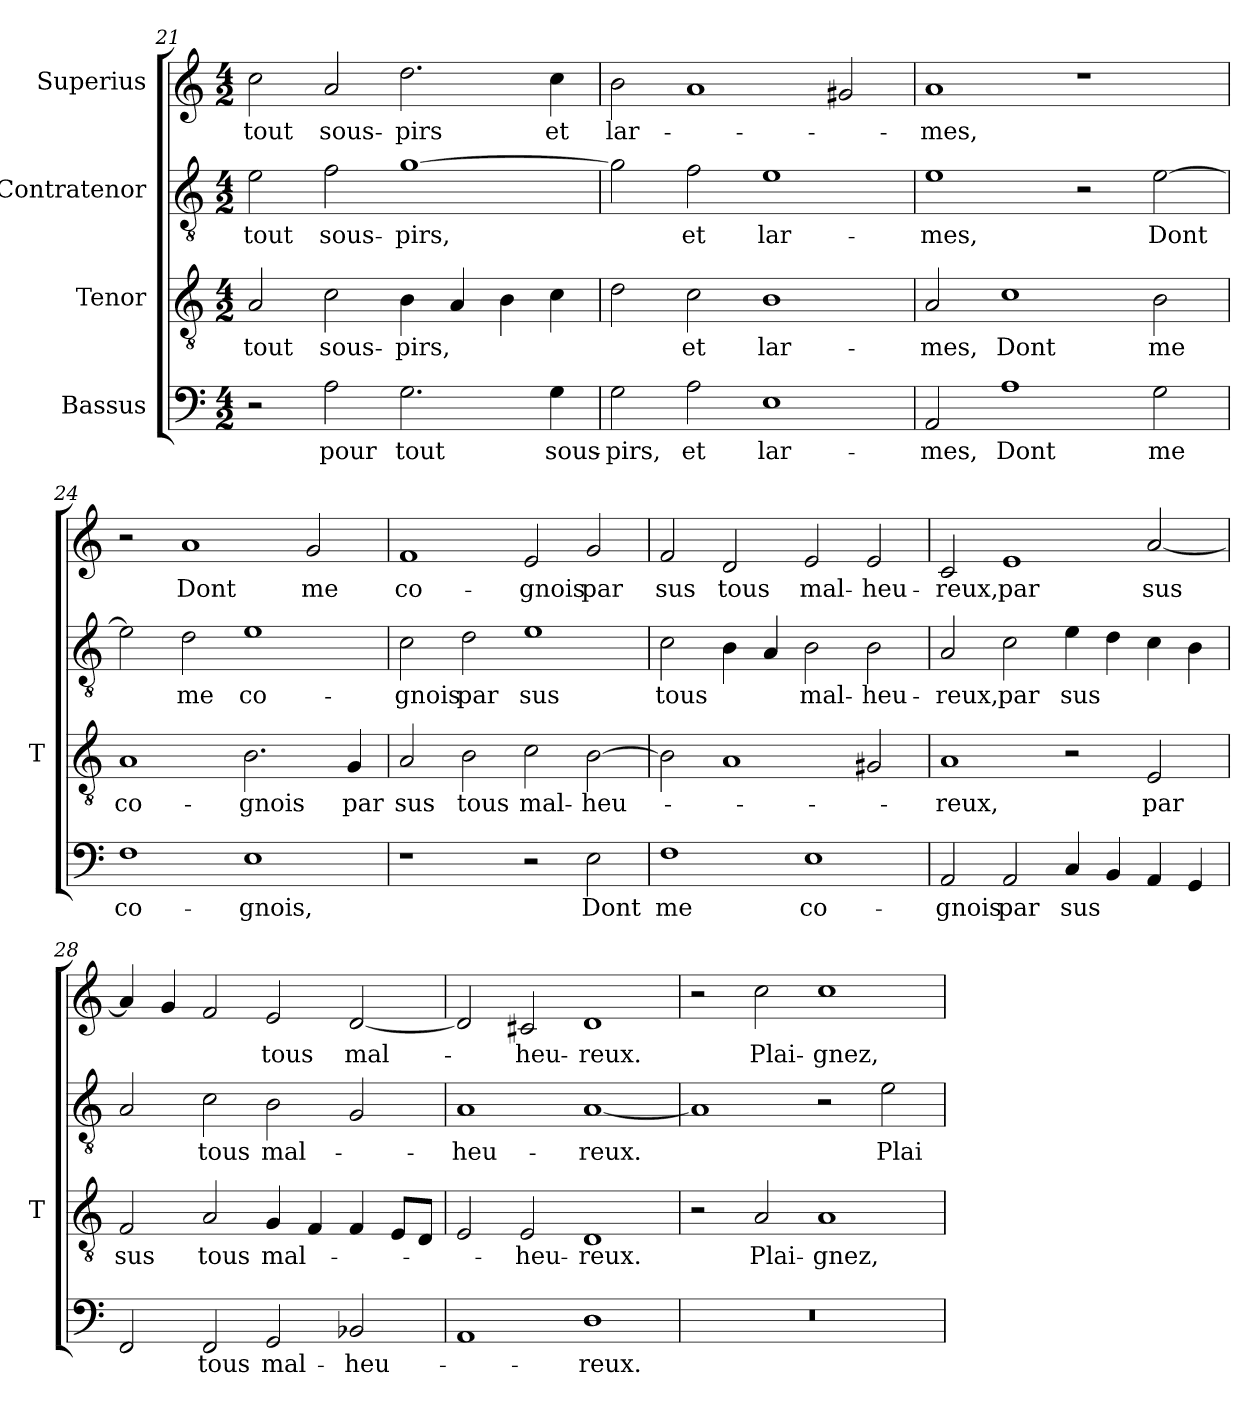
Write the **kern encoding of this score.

**kern	**text	**kern	**text	**kern	**text	**kern	**text
*part4	*part4	*part3	*part3	*part2	*part2	*part1	*part1
*staff4	*staff4	*staff3	*staff3	*staff2	*staff2	*staff1	*staff1
*I"Bassus	*	*I"Tenor	*	*I"Contratenor	*	*I"Superius	*
*	*	*I'T	*	*	*	*	*
*clefF4	*	*clefGv2	*	*clefGv2	*	*clefG2	*
*k[]	*	*k[]	*	*k[]	*	*k[]	*
*M4/2	*	*M4/2	*	*M4/2	*	*M4/2	*
=21	=21	=21	=21	=21	=21	=21	=21
2r	.	2A	-tout	2e	-tout	2cc	-tout
2A	-pour	2c	sous-	2f	sous-	2a	sous-
2.G	-tout	4B	-pirs,	[1g	-pirs,	2.dd	-pirs
.	.	4A	.	.	.	.	.
.	.	4B	.	.	.	.	.
4G	sous-	4c	.	.	.	4cc	-et
=22	=22	=22	=22	=22	=22	=22	=22
2G	-pirs,	2d	.	2g]	.	2b	lar-
2A	-et	2c	-et	2f	-et	1a	.
1E	lar-	1B	lar-	1e	lar-	.	.
.	.	.	.	.	.	2g#X	.
=23	=23	=23	=23	=23	=23	=23	=23
2AA	-mes,	2A	-mes,	1e	-mes,	1a	-mes,
1A	-Dont	1c	-Dont	.	.	.	.
.	.	.	.	2r	.	1r	.
2G	-me	2B	-me	[2e	-Dont	.	.
=24	=24	=24	=24	=24	=24	=24	=24
1F	co-	1A	co-	2e]	.	2r	.
.	.	.	.	2d	-me	1a	-Dont
1E	-gnois,	2.B	-gnois	1e	co-	.	.
.	.	.	.	.	.	2g	-me
.	.	4G	-par	.	.	.	.
=25	=25	=25	=25	=25	=25	=25	=25
1r	.	2A	-sus	2c	-gnois	1f	co-
.	.	2B	-tous	2d	-par	.	.
2r	.	2c	mal-	1e	-sus	2e	-gnois
2E	-Dont	[2B	heu-	.	.	2g	-par
=26	=26	=26	=26	=26	=26	=26	=26
1F	-me	2B]	.	2c	-tous	2f	-sus
.	.	1A	.	4B	.	2d	-tous
.	.	.	.	4A	.	.	.
1E	co-	.	.	2B	mal-	2e	mal-
.	.	2G#X	.	2B	heu-	2e	heu-
=27	=27	=27	=27	=27	=27	=27	=27
2AA	-gnois	1A	-reux,	2A	-reux,	2c	-reux,
2AA	-par	.	.	2c	-par	1e	-par
4C	-sus	2r	.	4e	-sus	.	.
4BB	.	.	.	4d	.	.	.
4AA	.	2E	-par	4c	.	[2a	-sus
4GG	.	.	.	4B	.	.	.
=28	=28	=28	=28	=28	=28	=28	=28
2FF	.	2F	-sus	2A	.	4a]	.
.	.	.	.	.	.	4g	.
2FF	-tous	2A	-tous	2c	-tous	2f	.
2GG	mal-	4G	mal-	2B	mal-	2e	-tous
.	.	4F	.	.	.	.	.
2BB-X	heu-	4F	.	2G	.	[2d	mal-
.	.	8EL	.	.	.	.	.
.	.	8DJ	.	.	.	.	.
=29	=29	=29	=29	=29	=29	=29	=29
1AA	.	2E	.	1A	heu-	2d]	.
.	.	2E	heu-	.	.	2c#X	heu-
1D	-reux.	1D	-reux.	[1A	-reux.	1d	-reux.
=30	=30	=30	=30	=30	=30	=30	=30
0r	.	2r	.	1A]	.	2r	.
.	.	2A	Plai-	.	.	2cc	Plai-
.	.	1A	-gnez,	2r	.	1cc	-gnez,
.	.	.	.	2e	Plai-	.	.
=	=	=	=	=	=	=	=
*-	*-	*-	*-	*-	*-	*-	*-
